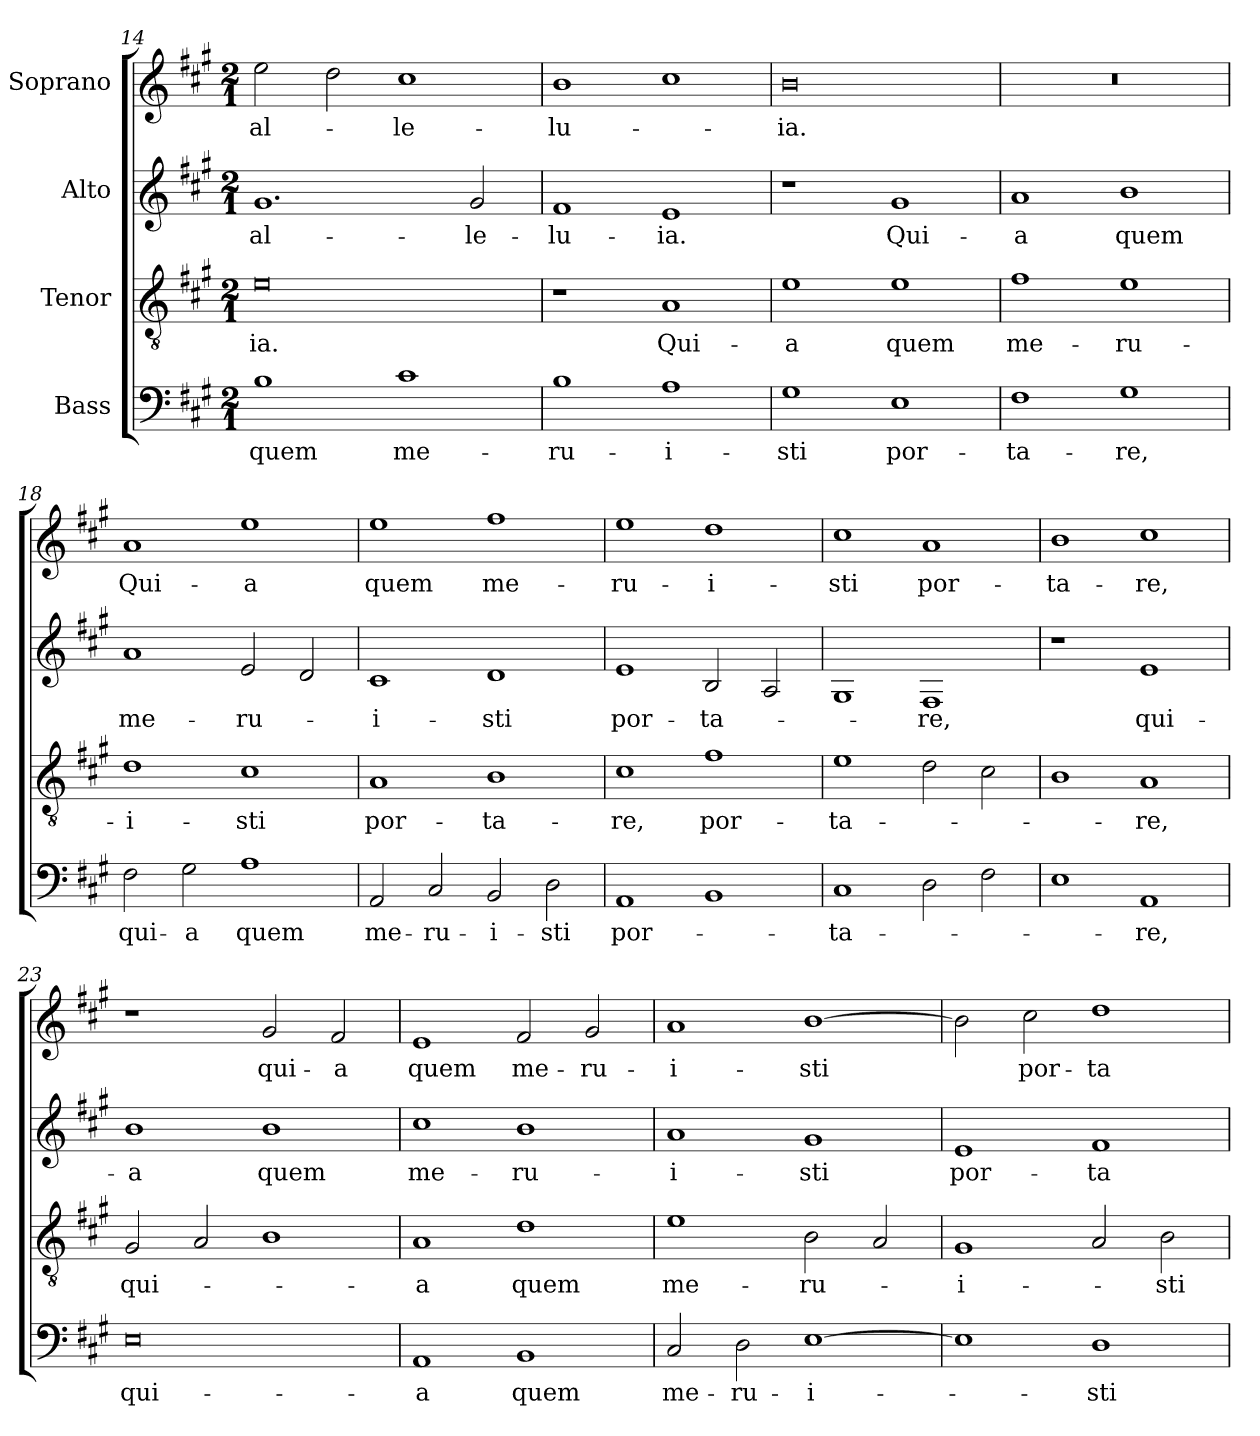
**kern	**text	**kern	**text	**kern	**text	**kern	**text
*part4	*part4	*part3	*part3	*part2	*part2	*part1	*part1
*staff4	*staff4	*staff3	*staff3	*staff2	*staff2	*staff1	*staff1
*I"Bass	*	*I"Tenor	*	*I"Alto	*	*I"Soprano	*
*clefF4	*	*clefGv2	*	*clefG2	*	*clefG2	*
*k[f#c#g#]	*	*k[f#c#g#]	*	*k[f#c#g#]	*	*k[f#c#g#]	*
*A:	*	*A:	*	*A:	*	*A:	*
*M2/1	*	*M2/1	*	*M2/1	*	*M2/1	*
=14	=14	=14	=14	=14	=14	=14	=14
!	!LO:LY:b	!	!LO:LY:b	!	!LO:LY:b	!	!LO:LY:b
1B	quem	0e	-ia.	1.g#	al-	2ee\	al-
.	.	.	.	.	.	2dd\	.
!	!LO:LY:b	!	!	!	!	!	!LO:LY:b
1c#	me-	.	.	.	.	1cc#	-le-
!	!	!	!	!	!LO:LY:b	!	!
.	.	.	.	2g#/	-le-	.	.
=15	=15	=15	=15	=15	=15	=15	=15
!	!LO:LY:b	!	!	!	!LO:LY:b	!	!LO:LY:b
1B	-ru-	1r	.	1f#	-lu-	1b	-lu-
!	!LO:LY:b	!	!LO:LY:b	!	!LO:LY:b	!	!
1A	-i-	1A	Qui-	1e	-ia.	1cc#	.
=16	=16	=16	=16	=16	=16	=16	=16
!	!LO:LY:b	!	!LO:LY:b	!	!	!	!LO:LY:b
1G#	-sti	1e	-a	1r	.	0b	-ia.
!	!LO:LY:b	!	!LO:LY:b	!	!LO:LY:b	!	!
1E	por-	1e	quem	1g#	Qui-	.	.
=17	=17	=17	=17	=17	=17	=17	=17
!	!LO:LY:b	!	!LO:LY:b	!	!LO:LY:b	!	!
1F#	-ta-	1f#	me-	1a	-a	0r	.
!	!LO:LY:b	!	!LO:LY:b	!	!LO:LY:b	!	!
1G#	-re,	1e	-ru-	1b	quem	.	.
=18	=18	=18	=18	=18	=18	=18	=18
!	!LO:LY:b	!	!LO:LY:b	!	!LO:LY:b	!	!LO:LY:b
2F#\	qui-	1d	-i-	1a	me-	1a	Qui-
!	!LO:LY:b	!	!	!	!	!	!
2G#\	-a	.	.	.	.	.	.
!	!LO:LY:b	!	!LO:LY:b	!	!LO:LY:b	!	!LO:LY:b
1A	quem	1c#	-sti	2e/	-ru-	1ee	-a
.	.	.	.	2d/	.	.	.
!!LO:PB:g=z
=19	=19	=19	=19	=19	=19	=19	=19
!	!LO:LY:b	!	!LO:LY:b	!	!LO:LY:b	!	!LO:LY:b
2AA/	me-	1A	por-	1c#	-i-	1ee	quem
!	!LO:LY:b	!	!	!	!	!	!
2C#/	-ru-	.	.	.	.	.	.
!	!LO:LY:b	!	!LO:LY:b	!	!LO:LY:b	!	!LO:LY:b
2BB/	-i-	1B	-ta-	1d	-sti	1ff#	me-
!	!LO:LY:b	!	!	!	!	!	!
2D\	-sti	.	.	.	.	.	.
=20	=20	=20	=20	=20	=20	=20	=20
!	!LO:LY:b	!	!LO:LY:b	!	!LO:LY:b	!	!LO:LY:b
1AA	por-	1c#	-re,	1e	por-	1ee	-ru-
!	!	!	!LO:LY:b	!	!LO:LY:b	!	!LO:LY:b
1BB	.	1f#	por-	2B/	-ta-	1dd	-i-
.	.	.	.	2A/	.	.	.
=21	=21	=21	=21	=21	=21	=21	=21
!	!LO:LY:b	!	!LO:LY:b	!	!	!	!LO:LY:b
1C#	-ta-	1e	-ta-	1G#	.	1cc#	-sti
!	!	!	!	!	!LO:LY:b	!	!LO:LY:b
2D\	.	2d\	.	1F#	-re,	1a	por-
2F#\	.	2c#\	.	.	.	.	.
=22	=22	=22	=22	=22	=22	=22	=22
!	!	!	!	!	!	!	!LO:LY:b
1E	.	1B	.	1r	.	1b	-ta-
!	!LO:LY:b	!	!LO:LY:b	!	!LO:LY:b	!	!LO:LY:b
1AA	-re,	1A	-re,	1e	qui-	1cc#	-re,
=23	=23	=23	=23	=23	=23	=23	=23
!	!LO:LY:b	!	!LO:LY:b	!	!LO:LY:b	!	!
0E	qui-	2G#/	qui-	1b	-a	1r	.
.	.	2A/	.	.	.	.	.
!	!	!	!	!	!LO:LY:b	!	!LO:LY:b
.	.	1B	.	1b	quem	2g#/	qui-
!	!	!	!	!	!	!	!LO:LY:b
.	.	.	.	.	.	2f#/	-a
=24	=24	=24	=24	=24	=24	=24	=24
!	!LO:LY:b	!	!LO:LY:b	!	!LO:LY:b	!	!LO:LY:b
1AA	-a	1A	-a	1cc#	me-	1e	quem
!	!LO:LY:b	!	!LO:LY:b	!	!LO:LY:b	!	!LO:LY:b
1BB	quem	1d	quem	1b	-ru-	2f#/	me-
!	!	!	!	!	!	!	!LO:LY:b
.	.	.	.	.	.	2g#/	-ru-
!!LO:LB:g=z
=25	=25	=25	=25	=25	=25	=25	=25
!	!LO:LY:b	!	!LO:LY:b	!	!LO:LY:b	!	!LO:LY:b
2C#/	me-	1e	me-	1a	-i-	1a	-i-
!	!LO:LY:b	!	!	!	!	!	!
2D\	-ru-	.	.	.	.	.	.
!	!LO:LY:b	!	!LO:LY:b	!	!LO:LY:b	!	!LO:LY:b
[1E	-i-	2B\	-ru-	1g#	-sti	[1b	-sti
.	.	2A/	.	.	.	.	.
=26	=26	=26	=26	=26	=26	=26	=26
!	!	!	!LO:LY:b	!	!LO:LY:b	!	!
1E]	.	1G#	-i-	1e	por-	2b\]	.
!	!	!	!	!	!	!	!LO:LY:b
.	.	.	.	.	.	2cc#\	por-
!	!LO:LY:b	!	!	!	!LO:LY:b	!	!LO:LY:b
1D	-sti	2A/	.	1f#	-ta-	1dd	-ta-
!	!	!	!LO:LY:b	!	!	!	!
.	.	2B\	-sti	.	.	.	.
=	=	=	=	=	=	=	=
*-	*-	*-	*-	*-	*-	*-	*-
